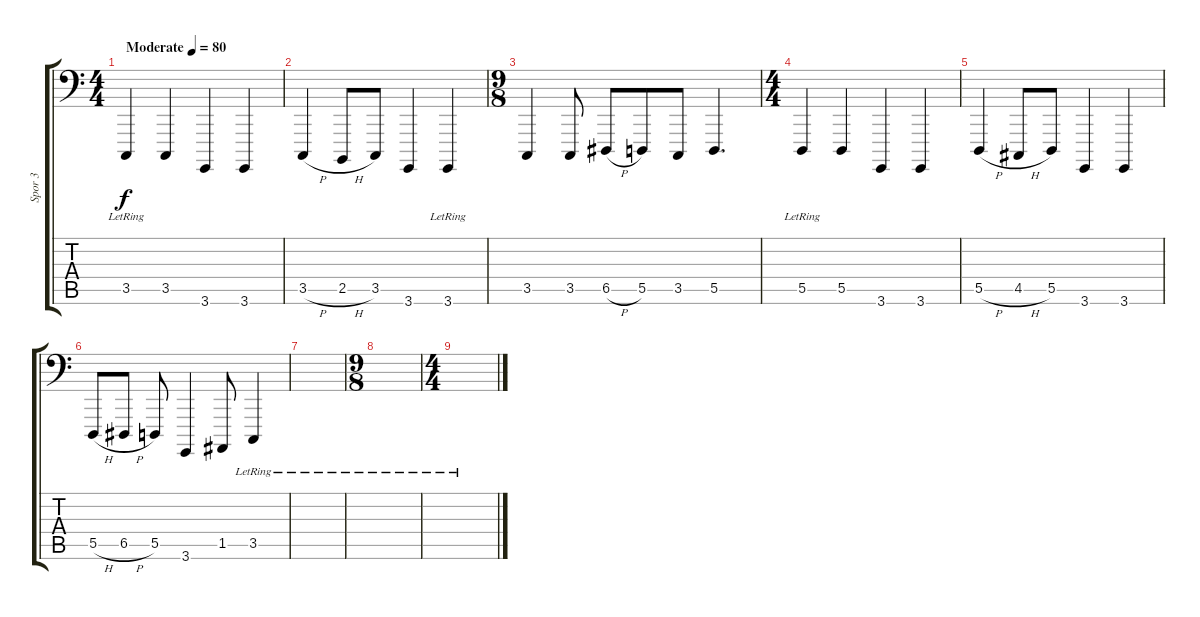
\track ("Spor 3" "Spor 3") {instrument fx4atmosphere}
\staff {score tabs}
\tuning (E2 B1 G1 D1 A0 E0) {hide}
\ts (4 4)
\tempo (80 "Moderate")
\clef f4
\ks c
3.5{lr}.4{dy f instrument fx4atmosphere} 3.5.4 3.6.4 3.6.4 |
3.5{h}.4 2.5{h}.8 3.5.8 3.6.4 3.6{lr}.4 |
\ts (9 8)
3.5.4 3.5.8 6.5{h}.8 5.5.8 3.5.8 5.5.4{d} |
\ts (4 4)
5.5{lr}.4 5.5.4 3.6.4 3.6.4 |
5.5{h}.4 4.5{h}.8 5.5.8 3.6.4 3.6.4 |
5.5{h}.8 6.5{h}.8 5.5.8 3.6.4 1.5.8 3.5{lr}.4 |
|
\ts (9 8)
|
\ts (4 4)
